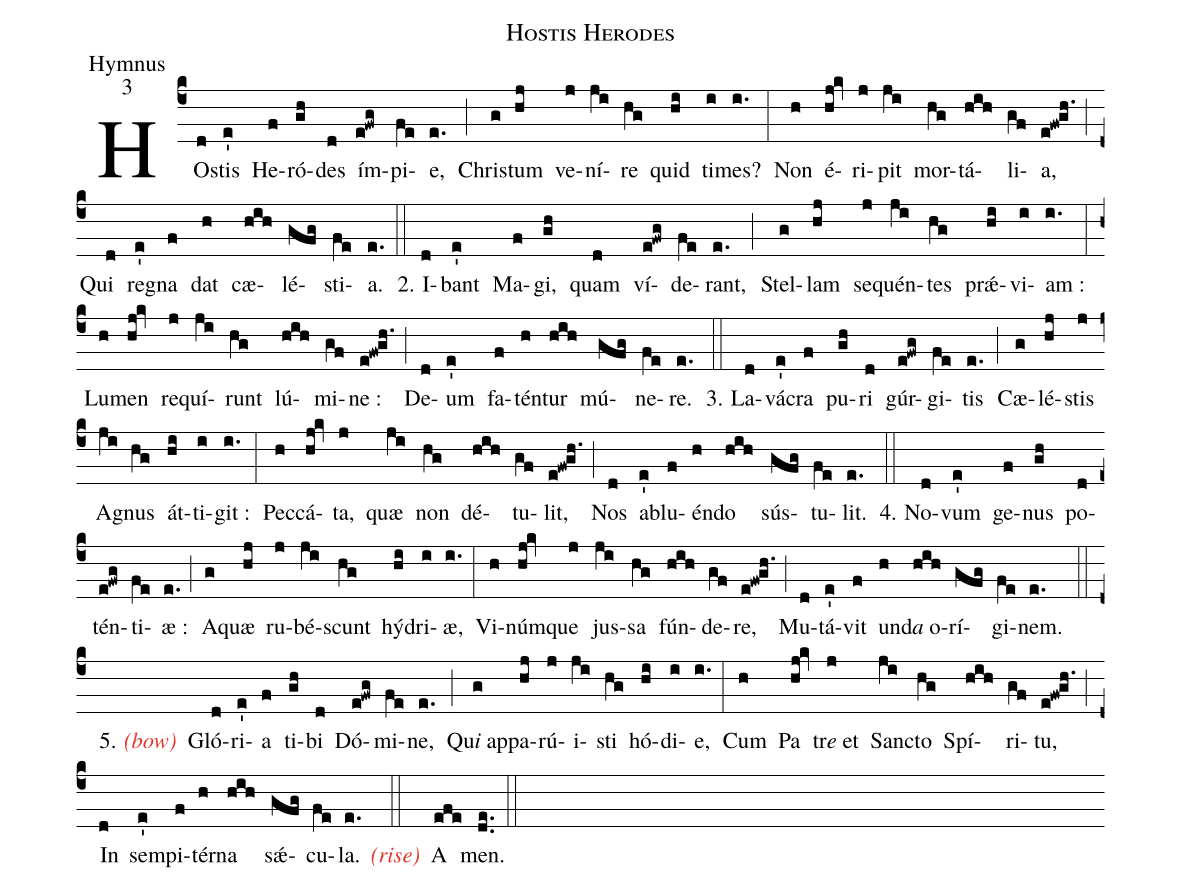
name:Hostis Herodes;
office-part:Hymnus;
mode:3;
%%
(c4)HOs(d)tis(e')
He(f)ró(gh)des(d) ím(e!fwg)pi(fe)e,(e.) (;)
Chris(g)tum(hj) ve(j)ní(ji)re(hg) quid(hi) ti(i)mes?(i.) (:)
Non(h) é(hj!kv)ri(j)pit(ji) mor(hg)tá(hih)li(gf)a,(e!fw!gh.) (;)
Qui(d) reg(e')na(f) dat(h) cæ(hih)lé(gfg)sti(fe)a.(e.) (::)

2. I(d)bant(e') Ma(f)gi,(gh) quam(d) ví(e!fwg)de(fe)rant,(e.) (;)
Stel(g)lam(hj) se(j)quén(ji)tes(hg) prǽ(hi)vi(i)am :(i.) (:)
Lu(h)men(hj!kv) re(j)quí(ji)runt(hg) lú(hih)mi(gf)ne :(e!fw!gh.) (;)
De(d)um(e') fa(f)tén(h)tur(hih) mú(gfg)ne(fe)re.(e.) (::)

3. La(d)vá(e')cra(f) pu(gh)ri(d) gúr(e!fwg)gi(fe)tis(e.) (;)
Cæ(g)lé(hj)stis(j) A(ji)gnus(hg) át(hi)ti(i)git :(i.) (:)
Pec(h)cá(hj!kv)ta,(j) quæ(ji) non(hg) dé(hih)tu(gf)lit,(e!fw!gh.) (;)
Nos(d) a(e')blu(f)én(h)do(hih) sús(gfg)tu(fe)lit.(e.) (::)

4. No(d)vum(e') ge(f)nus(gh) po(d)tén(e!fwg)ti(fe)æ :(e.) (;)
A(g)quæ(hj) ru(j)bé(ji)scunt(hg) hý(hi)dri(i)æ,(i.) (:)
Vi(h)núm(hj!kv)que(j) jus(ji)sa(hg) fún(hih)de(gf)re,(e!fw!gh.) (;)
Mu(d)tá(e')vit(f) un(h)d<i>a</i> o(hih)rí(gfg)gi(fe)nem.(e.) (::)

5. <c><i><sp>(</sp>bow<sp>)</sp></i></c>() Gló(d)ri(e')a(f) ti(gh)bi(d) Dó(e!fwg)mi(fe)ne,(e.) (;)
Qu<i>i</i> ap(g)pa(hj)rú(j)i(ji)sti(hg) hó(hi)di(i)e,(i.) (:)
Cum(h) Pa(hj!kv) tr<i>e</i> et(j) San(ji)cto(hg) Spí(hih)ri(gf)tu,(e!fw!gh.) (;)
In(d) sem(e')pi(f)tér(h)na(hih) s<sp>'ae</sp>(gfg)cu(fe)la.(e.) <c><i><sp>(</sp>rise<sp>)</sp></i></c>(::)

A(efe) men.(de..) (::)
